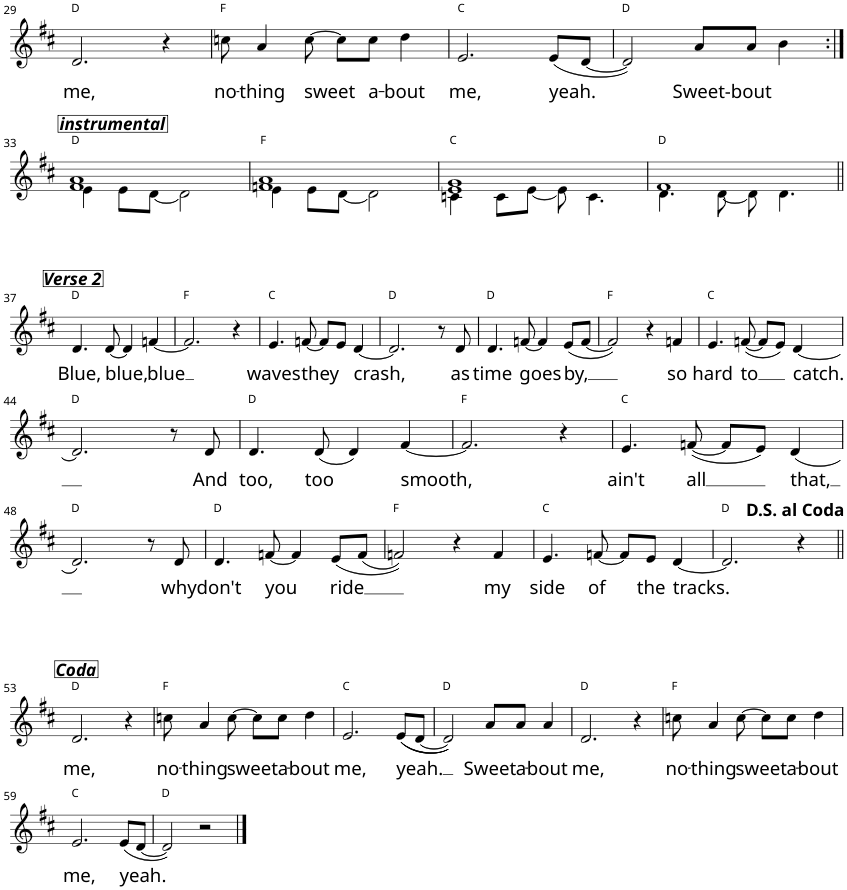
**kern	**text	**harte
*part1	*part1	*part1
*staff1	*staff1	*
*I"Piano	*	*
*I'Pno	*	*
!!LO:PB:g=z
*clefG2	*	*
*k[f#c#]	*	*
*M4/4	*	*
=29	=29	=29
!	!LO:LY:b	!
2.d/	me,	D:maj
4r	.	.
=30	=30	=30
!	!LO:LY:b	!
8ccn\	no-	F:maj
!	!LO:LY:b	!
4a/	-thing	.
!	!LO:LY:b	!
[8cc\	sweet	.
8cc\L]	.	.
!	!LO:LY:b	!
8cc\J	a-	.
!	!LO:LY:b	!
4dd\	-bout	.
=31	=31	=31
!	!LO:LY:b	!
2.e/	me,	C:maj
!	!LO:LY:b	!
(8e/L	yeah.	.
[8d/J	.	.
=32	=32	=32
2d/])	.	D:maj
!	!LO:LY:b	!
8a/L	Sweet	.
!	!LO:LY:b	!
8a/J	-bout	.
4b\	.	.
!!LO:LB:g=z
=33:|!	=33:|!	=33:|!
*^	*	*
!LO:TX:a:Bi:t=instrumental	!	!	!
1f# 1a	4e\	.	D:maj
.	8e\L	.	.
.	[8d\J	.	.
.	2d\]	.	.
=34	=34	=34	=34
1fn 1a	4e\	.	F:maj
.	8e\L	.	.
.	[8d\J	.	.
.	2d\]	.	.
=35	=35	=35	=35
1e 1g	4cn\	.	C:maj
.	8c\L	.	.
.	[8e\J	.	.
.	8e\]	.	.
.	4.c\	.	.
=36	=36	=36	=36
1f#	4.d\	.	D:maj
.	[8d\	.	.
.	8d\]	.	.
.	4.d\	.	.
!!LO:LB:g=z	!!
=37||	=37||	=37||	=37||
!LO:TX:a:Bi:t=Verse 2	!	!	!
!	!	!LO:LY:b	!
*v	*v	*	*
4.d/	Blue,	D:maj
!	!LO:LY:b	!
[8d/	blue,	.
4d/]	.	.
!	!LO:LY:b	!
[4fn/	blue	.
=38	=38	=38
2.f/]	.	F:maj
4r	.	.
=39	=39	=39
!	!LO:LY:b	!
4.e/	waves	C:maj
!	!LO:LY:b	!
[8fn/	they	.
8f/L]	.	.
8e/J	.	.
!	!LO:LY:b	!
[4d/	crash,	.
=40	=40	=40
2.d/]	.	D:maj
8r	.	.
!	!LO:LY:b	!
8d/	as	.
=41	=41	=41
!	!LO:LY:b	!
4.d/	time	D:maj
!	!LO:LY:b	!
[8fn/	goes	.
4f/]	.	.
!	!LO:LY:b	!
(8e/L	by,	.
[8f/J	.	.
=42	=42	=42
2f/])	.	F:maj
4r	.	.
!	!LO:LY:b	!
4fn/	so	.
=43	=43	=43
!	!LO:LY:b	!
4.e/	hard	C:maj
!	!LO:LY:b	!
([8fn/	to	.
8f/L]	.	.
8e/J)	.	.
!	!LO:LY:b	!
[4d/	catch.	.
!!LO:LB:g=z
=44	=44	=44
2.d/]	.	D:maj
8r	.	.
!	!LO:LY:b	!
8d/	And	.
=45	=45	=45
!	!LO:LY:b	!
4.d/	too,	D:maj
!	!LO:LY:b	!
(8d/	too	.
4d/)	.	.
!	!LO:LY:b	!
[4f#/	smooth,	.
=46	=46	=46
2.f#/]	.	F:maj
4r	.	.
=47	=47	=47
!	!LO:LY:b	!
4.e/	ain't	C:maj
!	!LO:LY:b	!
([8fn/	all	.
8f/L]	.	.
8e/J)	.	.
!	!LO:LY:b	!
(4d/	that,	.
!!LO:LB:g=z
=48	=48	=48
2.d/)	.	D:maj
8r	.	.
!	!LO:LY:b	!
8d/	why	.
=49	=49	=49
!	!LO:LY:b	!
4.d/	don't	D:maj
!	!LO:LY:b	!
[8fn/	you	.
4f/]	.	.
!	!LO:LY:b	!
(8e/L	ride	.
(8f/J	.	.
=50	=50	=50
2fn/))	.	F:maj
4r	.	.
!	!LO:LY:b	!
4f/	my	.
=51	=51	=51
!	!LO:LY:b	!
4.e/	side	C:maj
!	!LO:LY:b	!
[8fn/	of	.
8f/L]	.	.
!	!LO:LY:b	!
8e/J	the	.
!	!LO:LY:b	!
[4d/	-tracks.	.
=52	=52	=52
2.d/]	.	D:maj
4r	.	.
!!LO:LB:g=z
=53||	=53||	=53||
!	!LO:LY:b	!
2.d/	me,	D:maj
4r	.	.
=54	=54	=54
!	!LO:LY:b	!
8ccn\	no-	F:maj
!	!LO:LY:b	!
4a/	-thing	.
!	!LO:LY:b	!
[8cc\	sweet	.
8cc\L]	.	.
!	!LO:LY:b	!
8cc\J	a-	.
!	!LO:LY:b	!
4dd\	-bout	.
=55	=55	=55
!	!LO:LY:b	!
2.e/	me,	C:maj
!	!LO:LY:b	!
((8e/L	yeah.	.
[8d/J	.	.
=56	=56	=56
2d/]))	.	D:maj
!	!LO:LY:b	!
8a/L	Sweet	.
!	!LO:LY:b	!
8a/J	a-	.
!	!LO:LY:b	!
4a/	-bout	.
=57	=57	=57
!	!LO:LY:b	!
2.d/	me,	D:maj
4r	.	.
=58	=58	=58
!	!LO:LY:b	!
8ccn\	no-	F:maj
!	!LO:LY:b	!
4a/	-thing	.
!	!LO:LY:b	!
[8cc\	sweet	.
8cc\L]	.	.
!	!LO:LY:b	!
8cc\J	a-	.
!	!LO:LY:b	!
4dd\	-bout	.
!!LO:LB:g=z
=59	=59	=59
!	!LO:LY:b	!
2.e/	me,	C:maj
!	!LO:LY:b	!
(8e/L	yeah.	.
[8d/J	.	.
=60	=60	=60
2d/])	.	D:maj
2r	.	.
==	==	==
*-	*-	*-
